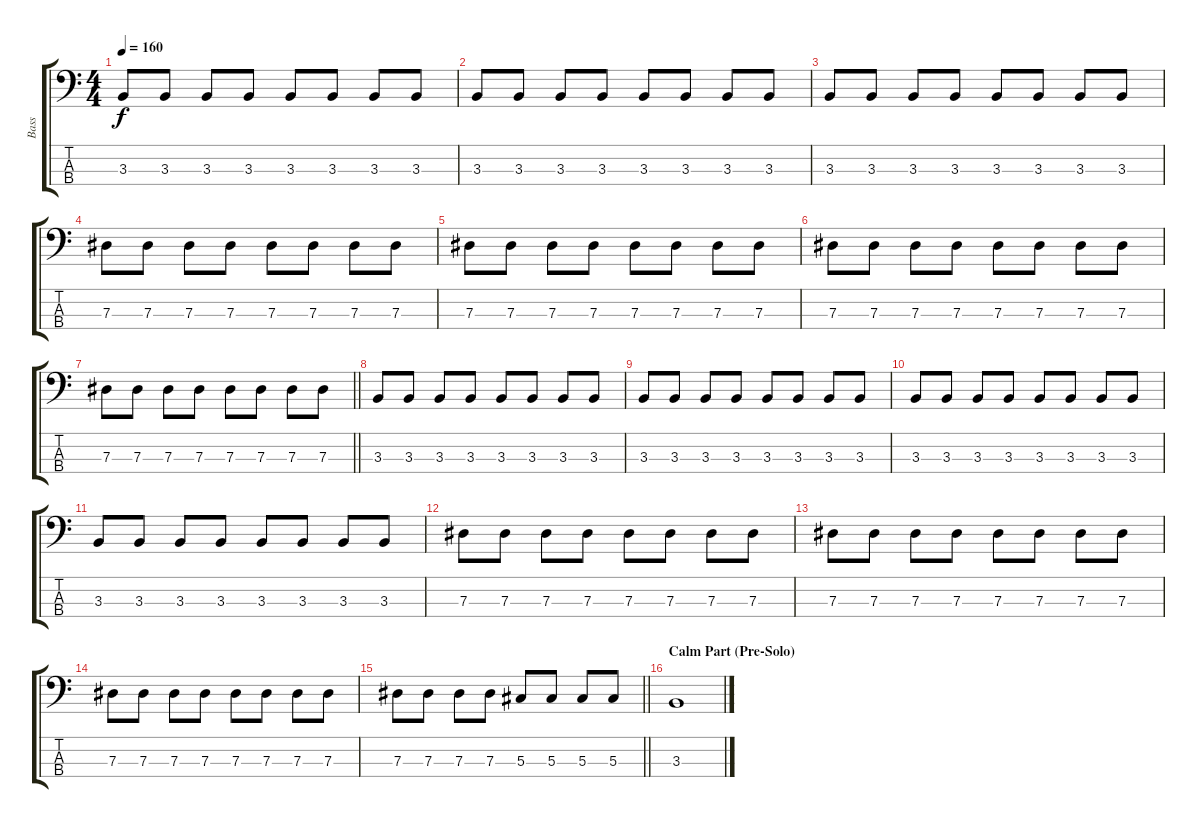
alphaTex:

\track ("Bass" "Bass") {instrument electricbassfinger}
\staff {score tabs}
\tuning (Gb2 Db2 Ab1 Eb1) {hide}
\ts (4 4)
\tempo 160
\clef f4
\ks c
3.3.8{dy f} 3.3.8 3.3.8 3.3.8 3.3.8 3.3.8 3.3.8 3.3.8 |
3.3.8 3.3.8 3.3.8 3.3.8 3.3.8 3.3.8 3.3.8 3.3.8 |
3.3.8 3.3.8 3.3.8 3.3.8 3.3.8 3.3.8 3.3.8 3.3.8 |
7.3.8 7.3.8 7.3.8 7.3.8 7.3.8 7.3.8 7.3.8 7.3.8 |
7.3.8 7.3.8 7.3.8 7.3.8 7.3.8 7.3.8 7.3.8 7.3.8 |
7.3.8 7.3.8 7.3.8 7.3.8 7.3.8 7.3.8 7.3.8 7.3.8 |
\barLineRight lightlight
7.3.8 7.3.8 7.3.8 7.3.8 7.3.8 7.3.8 7.3.8 7.3.8 |
3.3.8 3.3.8 3.3.8 3.3.8 3.3.8 3.3.8 3.3.8 3.3.8 |
3.3.8 3.3.8 3.3.8 3.3.8 3.3.8 3.3.8 3.3.8 3.3.8 |
3.3.8 3.3.8 3.3.8 3.3.8 3.3.8 3.3.8 3.3.8 3.3.8 |
3.3.8 3.3.8 3.3.8 3.3.8 3.3.8 3.3.8 3.3.8 3.3.8 |
7.3.8 7.3.8 7.3.8 7.3.8 7.3.8 7.3.8 7.3.8 7.3.8 |
7.3.8 7.3.8 7.3.8 7.3.8 7.3.8 7.3.8 7.3.8 7.3.8 |
7.3.8 7.3.8 7.3.8 7.3.8 7.3.8 7.3.8 7.3.8 7.3.8 |
\barLineRight lightlight
7.3.8 7.3.8 7.3.8 7.3.8 5.3.8 5.3.8 5.3.8 5.3.8 |
\section ("" "Calm Part (Pre-Solo)")
3.3.1
